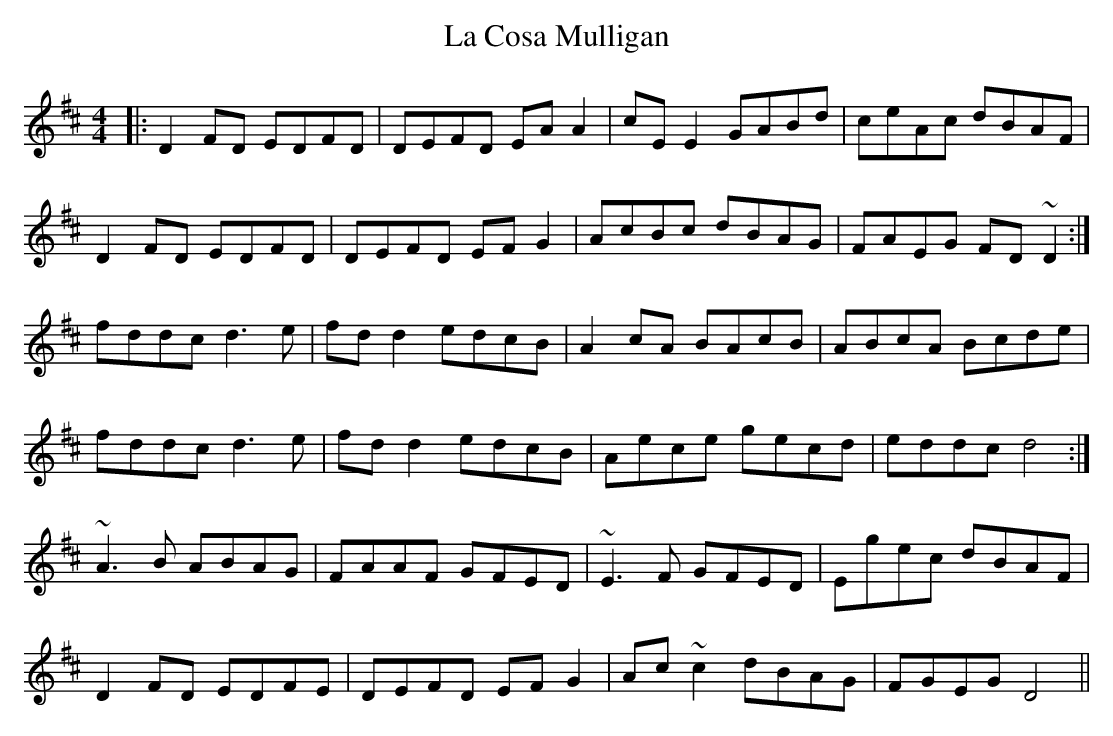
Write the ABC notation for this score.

X:1
T: La Cosa Mulligan
M: 4/4
L: 1/8
K: Dmaj
|:D2 FD EDFD|DEFD EA A2|cE E2 GABd|ceAc dBAF|
D2 FD EDFD|DEFD EFG2|AcBc dBAG|FAEG FD~D2:|
fddc d3e|fd d2edcB|A2cA BAcB|ABcA Bcde|
fddc d3e|fd d2 edcB|Aece gecd|eddc d4:|
~A3 B ABAG|FAAF GFED|~E3F GFED|Egec dBAF|
D2FD EDFE|DEFD EFG2|Ac ~c2 dBAG|FGEG D4||
